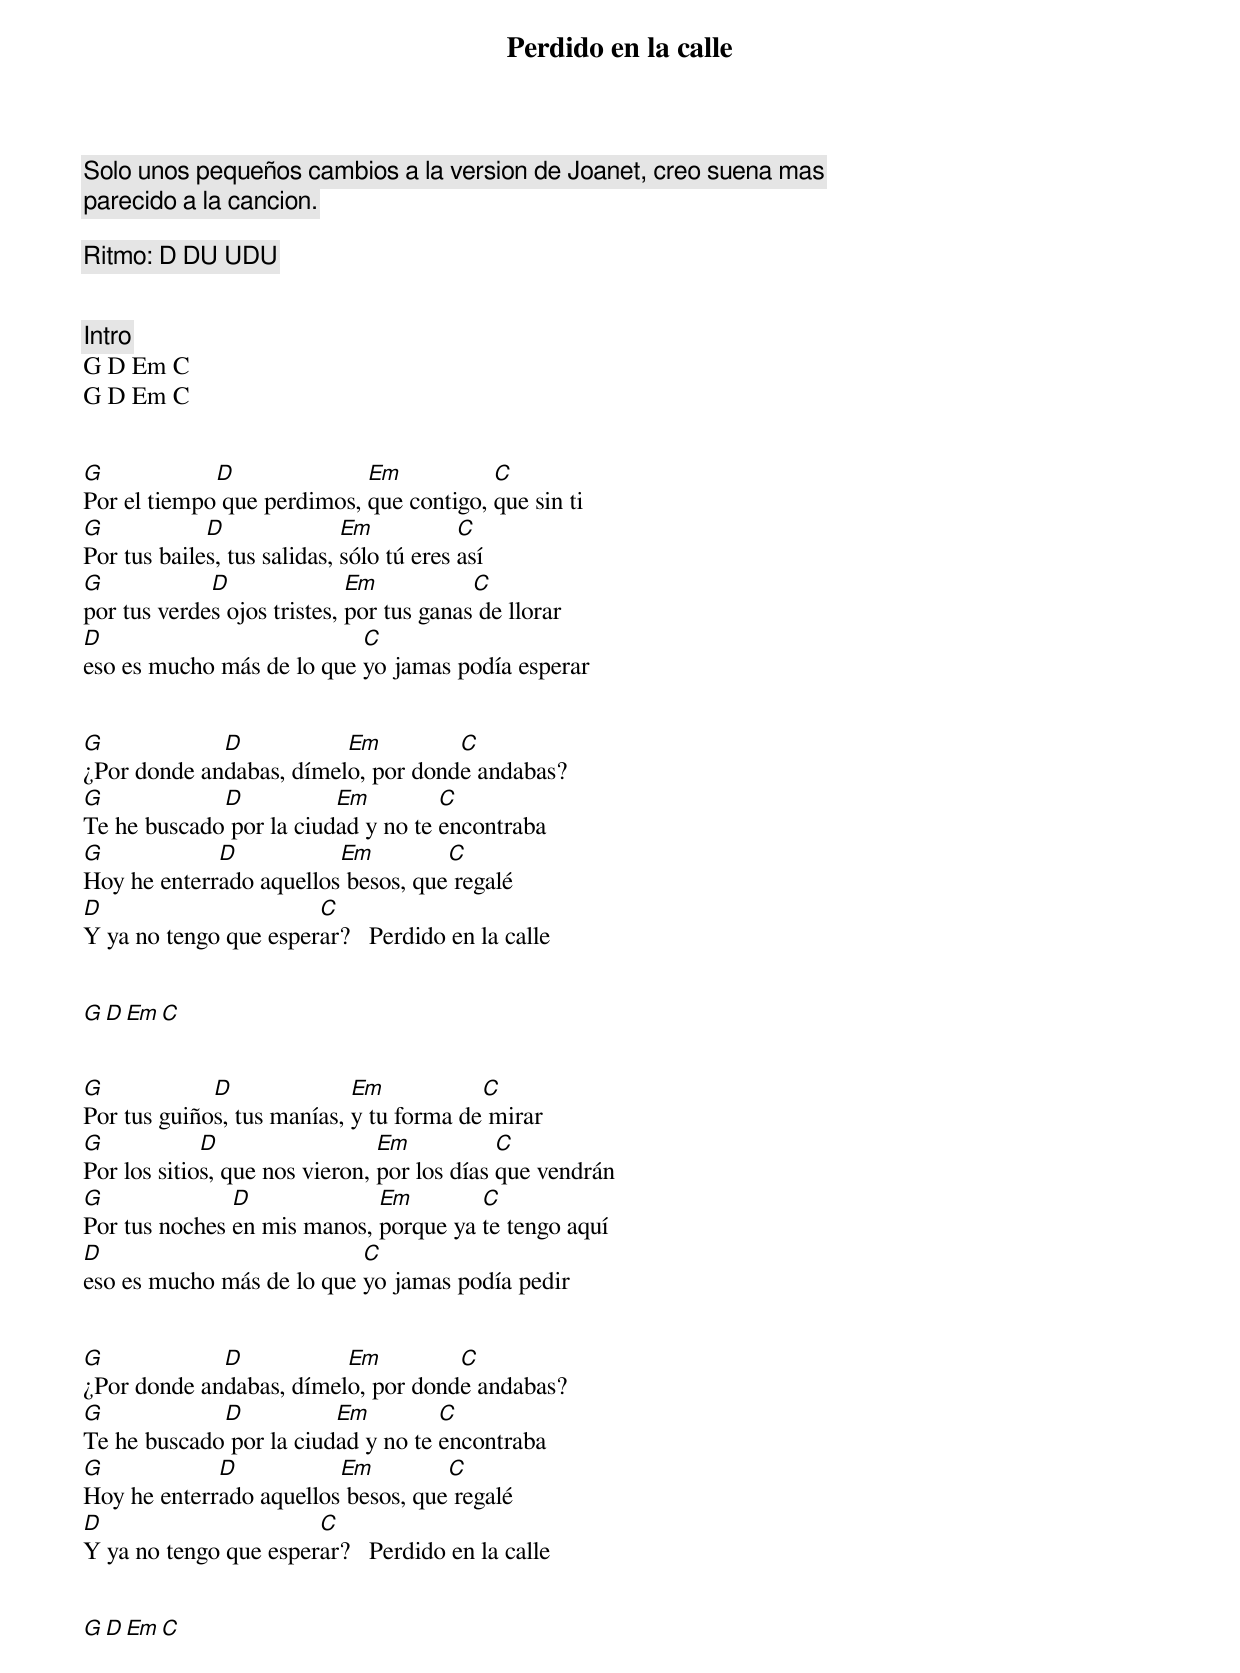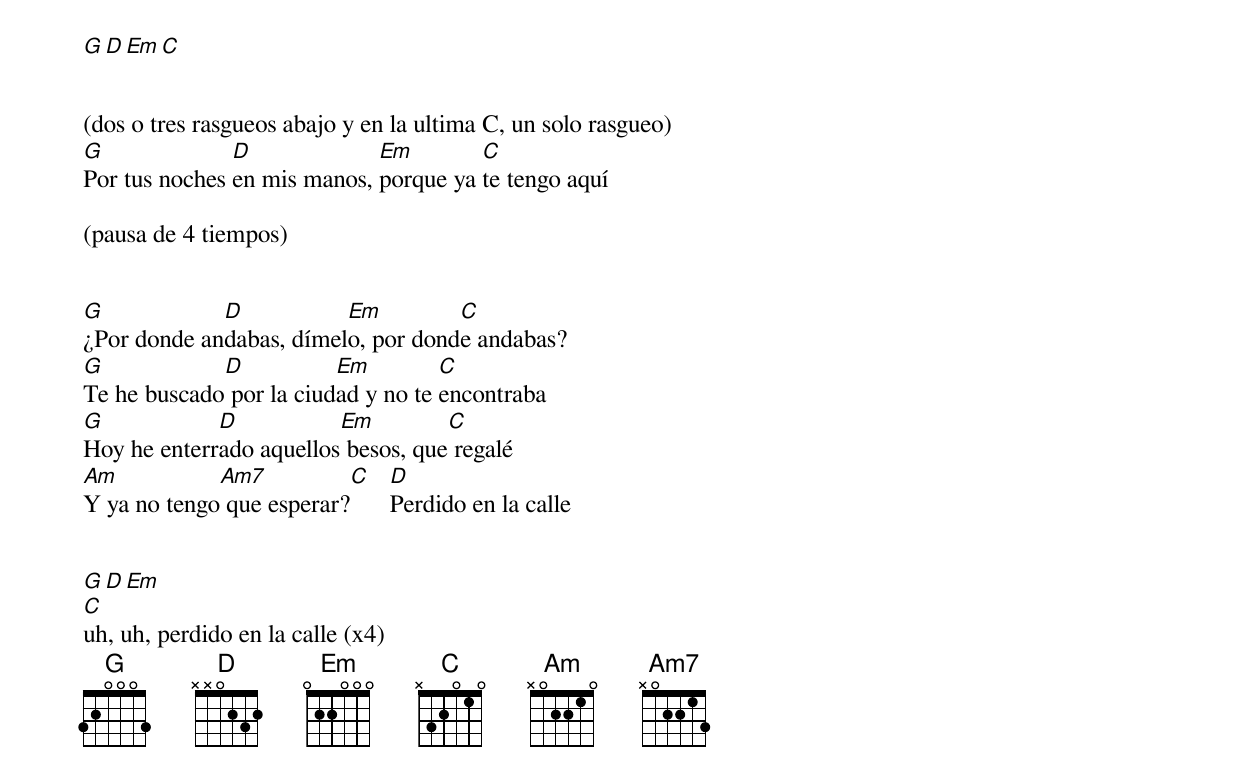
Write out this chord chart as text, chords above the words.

Perdido en la calle

Solo unos pequeños cambios a la version de Joanet, creo suena mas
parecido a la cancion.

Ritmo: D DU UDU


[Intro]
G D Em C
G D Em C


G            D              Em           C
Por el tiempo que perdimos, que contigo, que sin ti
G            D               Em           C
Por tus bailes, tus salidas, sólo tú eres así
G            D               Em           C
por tus verdes ojos tristes, por tus ganas de llorar
D                          C
eso es mucho más de lo que yo jamas podía esperar


G            D           Em         C
¿Por donde andabas, dímelo, por donde andabas?
G            D           Em         C
Te he buscado por la ciudad y no te encontraba
G            D           Em         C
Hoy he enterrado aquellos besos, que regalé
D                      C
Y ya no tengo que esperar?   Perdido en la calle


G D Em C


G            D              Em           C
Por tus guiños, tus manías, y tu forma de mirar
G            D                  Em           C
Por los sitios, que nos vieron, por los días que vendrán
G              D             Em        C
Por tus noches en mis manos, porque ya te tengo aquí
D                          C
eso es mucho más de lo que yo jamas podía pedir


G            D           Em         C
¿Por donde andabas, dímelo, por donde andabas?
G            D           Em         C
Te he buscado por la ciudad y no te encontraba
G            D           Em         C
Hoy he enterrado aquellos besos, que regalé
D                      C
Y ya no tengo que esperar?   Perdido en la calle


G D Em C
G D Em C


(dos o tres rasgueos abajo y en la ultima C, un solo rasgueo)
G              D             Em        C
Por tus noches en mis manos, porque ya te tengo aquí

(pausa de 4 tiempos)


G            D           Em         C
¿Por donde andabas, dímelo, por donde andabas?
G            D           Em         C
Te he buscado por la ciudad y no te encontraba
G            D           Em         C
Hoy he enterrado aquellos besos, que regalé
Am           Am7          C  D
Y ya no tengo que esperar?   Perdido en la calle


G            D           Em
C
uh, uh, perdido en la calle (x4)
